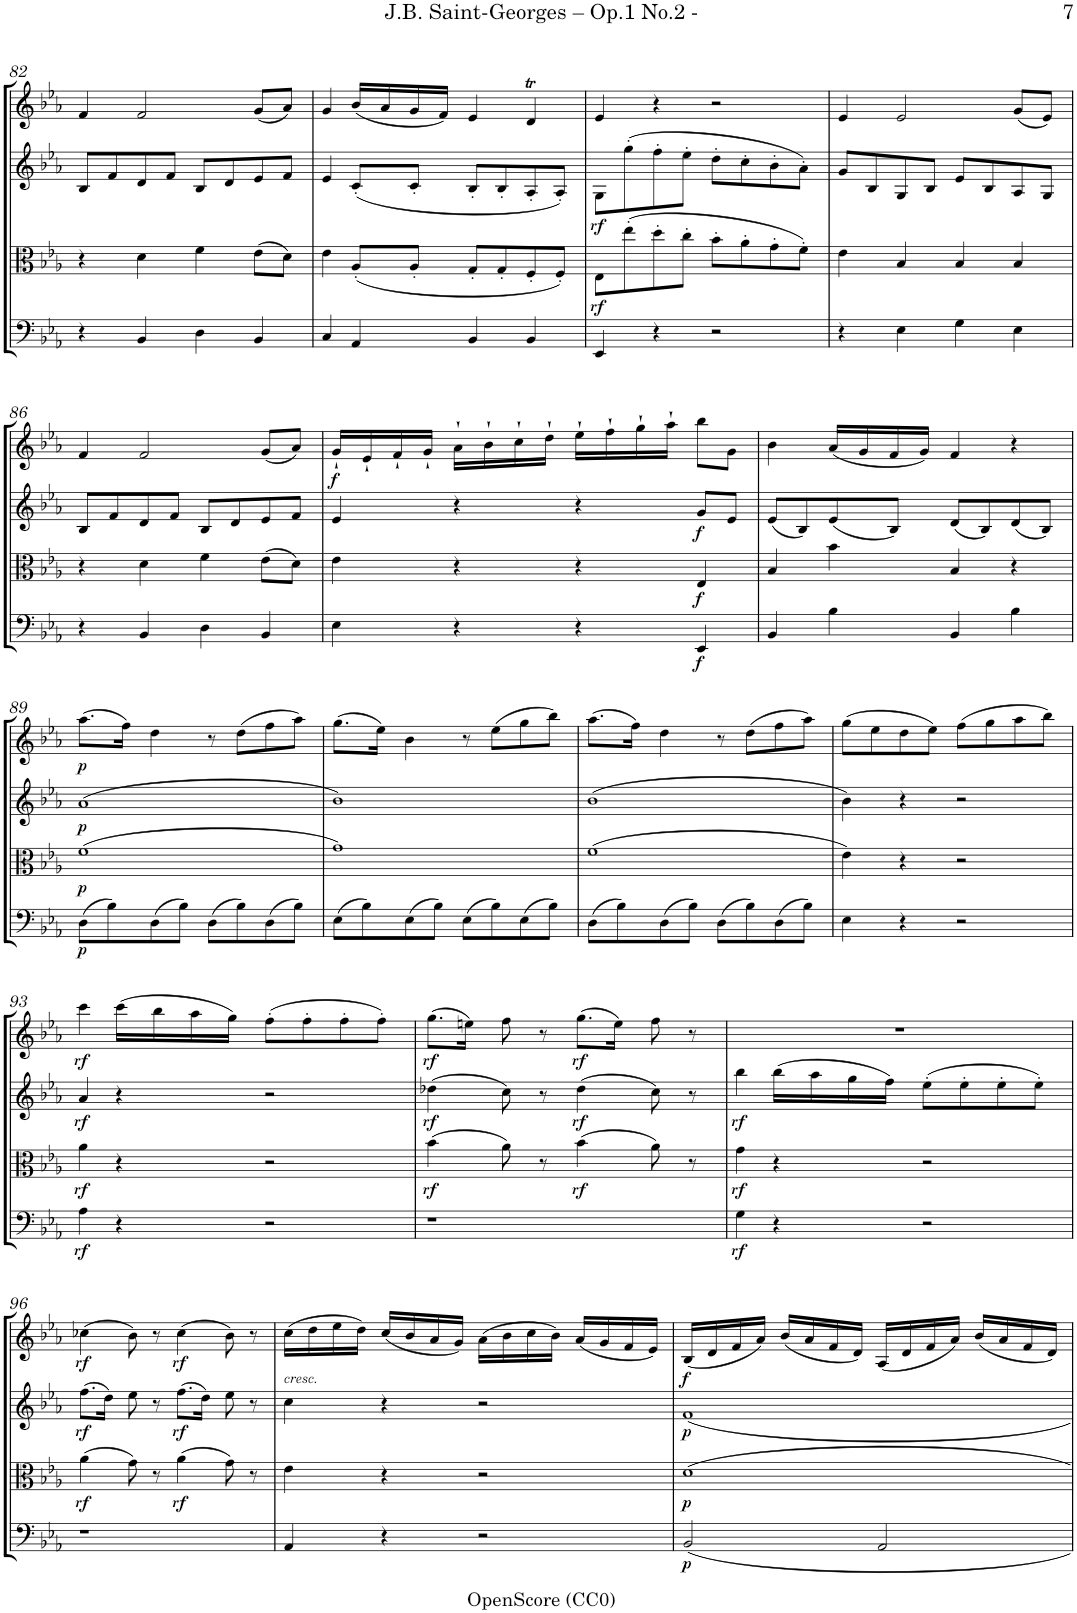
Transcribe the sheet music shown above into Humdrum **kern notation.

**kern	**dynam	**kern	**dynam	**kern	**dynam	**kern	**dynam
*part4	*part4	*part3	*part3	*part2	*part2	*part1	*part1
*staff4	*staff4	*staff3	*staff3	*staff2	*staff2	*staff1	*staff1
*I"Violoncello	*	*I"Viola	*	*I"Violin 2	*	*I"Violin 1	*
*I'Vc	*	*I'Vla	*	*I'Vln	*	*I'Vln	*
!!LO:PB:g=z
*clefF4	*	*clefC3	*	*clefG2	*	*clefG2	*
*k[b-e-a-]	*	*k[b-e-a-]	*	*k[b-e-a-]	*	*k[b-e-a-]	*
*M2/2	*	*M2/2	*	*M2/2	*	*M2/2	*
=82	=82	=82	=82	=82	=82	=82	=82
4r	.	4r	.	8B-/L	.	4f/	.
.	.	.	.	8f/	.	.	.
4BB-/	.	4d\	.	8d/	.	2f/	.
.	.	.	.	8f/J	.	.	.
4D\	.	4f\	.	8B-/L	.	.	.
.	.	.	.	8d/	.	.	.
4BB-/	.	(8e-\L	.	8e-/	.	(8g/L	.
.	.	8d\J)	.	8f/J	.	8a-/J)	.
=83	=83	=83	=83	=83	=83	=83	=83
4C/	.	4e-\	.	4e-/	.	4g/	.
4AA-/	.	(8A-'/L	.	(8c'/L	.	(16b-/LL	.
.	.	.	.	.	.	16a-/	.
.	.	8A-'/J	.	8c'/J	.	16g/	.
.	.	.	.	.	.	16f/JJ)	.
4BB-/	.	8G'/L	.	8B-'/L	.	4e-/	.
.	.	8G'/	.	8B-'/	.	.	.
4BB-/	.	8F'/	.	8A-'/	.	4dt/	.
.	.	8F'/J)	.	8A-'/J)	.	.	.
=84	=84	=84	=84	=84	=84	=84	=84
!	!	!	!LO:DY:b	!	!LO:DY:b	!	!
4EE-/	.	8E-\L	rf	8G\L	rf	4e-/	.
.	.	(8ee-'\	.	(8gg'\	.	.	.
4r	.	8dd'\	.	8ff'\	.	4r	.
.	.	8cc'\J	.	8ee-'\J	.	.	.
2r	.	8b-'\L	.	8dd'\L	.	2r	.
.	.	8a-'\	.	8cc'\	.	.	.
.	.	8g'\	.	8b-'\	.	.	.
.	.	8f'\J)	.	8a-'\J)	.	.	.
=85	=85	=85	=85	=85	=85	=85	=85
4r	.	4e-\	.	8g/L	.	4e-/	.
.	.	.	.	8B-/	.	.	.
4E-\	.	4B-/	.	8G/	.	2e-/	.
.	.	.	.	8B-/J	.	.	.
4G\	.	4B-/	.	8e-/L	.	.	.
.	.	.	.	8B-/	.	.	.
4E-\	.	4B-/	.	8A-/	.	(8g/L	.
.	.	.	.	8G/J	.	8e-/J)	.
!!LO:LB:g=z
=86	=86	=86	=86	=86	=86	=86	=86
4r	.	4r	.	8B-/L	.	4f/	.
.	.	.	.	8f/	.	.	.
4BB-/	.	4d\	.	8d/	.	2f/	.
.	.	.	.	8f/J	.	.	.
4D\	.	4f\	.	8B-/L	.	.	.
.	.	.	.	8d/	.	.	.
4BB-/	.	(8e-\L	.	8e-/	.	(8g/L	.
.	.	8d\J)	.	8f/J	.	8a-/J)	.
=87	=87	=87	=87	=87	=87	=87	=87
!	!	!	!	!	!	!	!LO:DY:b
4E-\	.	4e-\	.	4e-/	.	16g`/LL	f
.	.	.	.	.	.	16e-`/	.
.	.	.	.	.	.	16f`/	.
.	.	.	.	.	.	16g`/JJ	.
4r	.	4r	.	4r	.	16a-`\LL	.
.	.	.	.	.	.	16b-`\	.
.	.	.	.	.	.	16cc`\	.
.	.	.	.	.	.	16dd`\JJ	.
4r	.	4r	.	4r	.	16ee-`\LL	.
.	.	.	.	.	.	16ff`\	.
.	.	.	.	.	.	16gg`\	.
.	.	.	.	.	.	16aa-`\JJ	.
!	!LO:DY:b	!	!LO:DY:b	!	!LO:DY:b	!	!
4EE-/	f	4E-/	f	8g/L	f	8bb-\L	.
.	.	.	.	8e-/J	.	8g\J	.
=88	=88	=88	=88	=88	=88	=88	=88
4BB-/	.	4B-/	.	(8e-/L	.	4b-\	.
.	.	.	.	8B-/)	.	.	.
4B-\	.	4b-\	.	(8e-/	.	(16a-/LL	.
.	.	.	.	.	.	16g/	.
.	.	.	.	8B-/J)	.	16f/	.
.	.	.	.	.	.	16g/JJ)	.
4BB-/	.	4B-/	.	(8d/L	.	4f/	.
.	.	.	.	8B-/)	.	.	.
4B-\	.	4r	.	(8d/	.	4r	.
.	.	.	.	8B-/J)	.	.	.
!!LO:LB:g=z
=89	=89	=89	=89	=89	=89	=89	=89
!	!LO:DY:b	!	!LO:DY:b	!	!LO:DY:b	!	!LO:DY:b
(8D\L	p	(1f	p	(1a-	p	(8.aa-\L	p
8B-\)	.	.	.	.	.	.	.
.	.	.	.	.	.	16ff\Jk)	.
(8D\	.	.	.	.	.	4dd\	.
8B-\J)	.	.	.	.	.	.	.
(8D\L	.	.	.	.	.	8r	.
8B-\)	.	.	.	.	.	(8dd\L	.
(8D\	.	.	.	.	.	8ff\	.
8B-\J)	.	.	.	.	.	8aa-\J)	.
=90	=90	=90	=90	=90	=90	=90	=90
(8E-\L	.	1g)	.	1b-)	.	(8.gg\L	.
8B-\)	.	.	.	.	.	.	.
.	.	.	.	.	.	16ee-\Jk)	.
(8E-\	.	.	.	.	.	4b-\	.
8B-\J)	.	.	.	.	.	.	.
(8E-\L	.	.	.	.	.	8r	.
8B-\)	.	.	.	.	.	(8ee-\L	.
(8E-\	.	.	.	.	.	8gg\	.
8B-\J)	.	.	.	.	.	8bb-\J)	.
=91	=91	=91	=91	=91	=91	=91	=91
(8D\L	.	(1f	.	(1b-	.	(8.aa-\L	.
8B-\)	.	.	.	.	.	.	.
.	.	.	.	.	.	16ff\Jk)	.
(8D\	.	.	.	.	.	4dd\	.
8B-\J)	.	.	.	.	.	.	.
(8D\L	.	.	.	.	.	8r	.
8B-\)	.	.	.	.	.	(8dd\L	.
(8D\	.	.	.	.	.	8ff\	.
8B-\J)	.	.	.	.	.	8aa-\J)	.
=92	=92	=92	=92	=92	=92	=92	=92
4E-\	.	4e-\)	.	4b-\)	.	(8gg\L	.
.	.	.	.	.	.	8ee-\	.
4r	.	4r	.	4r	.	8dd\	.
.	.	.	.	.	.	8ee-\J)	.
2r	.	2r	.	2r	.	(8ff\L	.
.	.	.	.	.	.	8gg\	.
.	.	.	.	.	.	8aa-\	.
.	.	.	.	.	.	8bb-\J)	.
!!LO:LB:g=z
=93	=93	=93	=93	=93	=93	=93	=93
!	!LO:DY:b	!	!LO:DY:b	!	!LO:DY:b	!	!LO:DY:b
4A-\	rf	4a-\	rf	4a-/	rf	4ccc\	rf
4r	.	4r	.	4r	.	(16ccc\LL	.
.	.	.	.	.	.	16bb-\	.
.	.	.	.	.	.	16aa-\	.
.	.	.	.	.	.	16gg\JJ)	.
2r	.	2r	.	2r	.	(8ff'\L	.
.	.	.	.	.	.	8ff'\	.
.	.	.	.	.	.	8ff'\	.
.	.	.	.	.	.	8ff'\J)	.
=94	=94	=94	=94	=94	=94	=94	=94
!	!	!	!LO:DY:b	!	!LO:DY:b	!	!LO:DY:b
1r	.	(4b-\	rf	(4dd-X\	rf	(8.gg\L	rf
.	.	.	.	.	.	16een\Jk)	.
.	.	8a-\)	.	8cc\)	.	8ff\	.
.	.	8r	.	8r	.	8r	.
!	!	!	!LO:DY:b	!	!LO:DY:b	!	!LO:DY:b
.	.	(4b-\	rf	(4dd-\	rf	(8.gg\L	rf
.	.	.	.	.	.	16ee\Jk)	.
.	.	8a-\)	.	8cc\)	.	8ff\	.
.	.	8r	.	8r	.	8r	.
=95	=95	=95	=95	=95	=95	=95	=95
!	!LO:DY:b	!	!LO:DY:b	!	!LO:DY:b	!	!
4G\	rf	4g\	rf	4bb-\	rf	1r	.
4r	.	4r	.	(16bb-\LL	.	.	.
.	.	.	.	16aa-\	.	.	.
.	.	.	.	16gg\	.	.	.
.	.	.	.	16ff\JJ)	.	.	.
2r	.	2r	.	(8ee-'\L	.	.	.
.	.	.	.	8ee-'\	.	.	.
.	.	.	.	8ee-'\	.	.	.
.	.	.	.	8ee-'\J)	.	.	.
!!LO:LB:g=z
=96	=96	=96	=96	=96	=96	=96	=96
!	!	!	!LO:DY:b	!	!LO:DY:b	!	!LO:DY:b
1r	.	(4a-\	rf	(8.ff\L	rf	(4cc-X\	rf
.	.	.	.	16dd\Jk)	.	.	.
.	.	8g\)	.	8ee-\	.	8b-\)	.
.	.	8r	.	8r	.	8r	.
!	!	!	!LO:DY:b	!	!LO:DY:b	!	!LO:DY:b
.	.	(4a-\	rf	(8.ff\L	rf	(4cc-\	rf
.	.	.	.	16dd\Jk)	.	.	.
.	.	8g\)	.	8ee-\	.	8b-\)	.
.	.	8r	.	8r	.	8r	.
=97	=97	=97	=97	=97	=97	=97	=97
!	!	!	!	!	!	!LO:TX:b:i:t=cresc.	!
4AA-/	.	4e-\	.	4cc\	.	(16cc\LL	.
.	.	.	.	.	.	16dd\	.
.	.	.	.	.	.	16ee-\	.
.	.	.	.	.	.	16dd\JJ)	.
4r	.	4r	.	4r	.	(16cc/LL	.
.	.	.	.	.	.	16b-/	.
.	.	.	.	.	.	16a-/	.
.	.	.	.	.	.	16g/JJ)	.
2r	.	2r	.	2r	.	(16a-\LL	.
.	.	.	.	.	.	16b-\	.
.	.	.	.	.	.	16cc\	.
.	.	.	.	.	.	16b-\JJ)	.
.	.	.	.	.	.	(16a-/LL	.
.	.	.	.	.	.	16g/	.
.	.	.	.	.	.	16f/	.
.	.	.	.	.	.	16e-/JJ)	.
=98	=98	=98	=98	=98	=98	=98	=98
!	!LO:DY:b	!	!LO:DY:b	!	!LO:DY:b	!	!LO:DY:b
2BB-/	p	1d	p	1f	p	(16B-/LL	f
.	.	.	.	.	.	16d/	.
.	.	.	.	.	.	16f/	.
.	.	.	.	.	.	16a-/JJ)	.
.	.	.	.	.	.	(16b-/LL	.
.	.	.	.	.	.	16a-/	.
.	.	.	.	.	.	16f/	.
.	.	.	.	.	.	16d/JJ)	.
2AA-/	.	.	.	.	.	(16A-/LL	.
.	.	.	.	.	.	16d/	.
.	.	.	.	.	.	16f/	.
.	.	.	.	.	.	16a-/JJ)	.
.	.	.	.	.	.	(16b-/LL	.
.	.	.	.	.	.	16a-/	.
.	.	.	.	.	.	16f/	.
.	.	.	.	.	.	16d/JJ)	.
=	=	=	=	=	=	=	=
*-	*-	*-	*-	*-	*-	*-	*-
